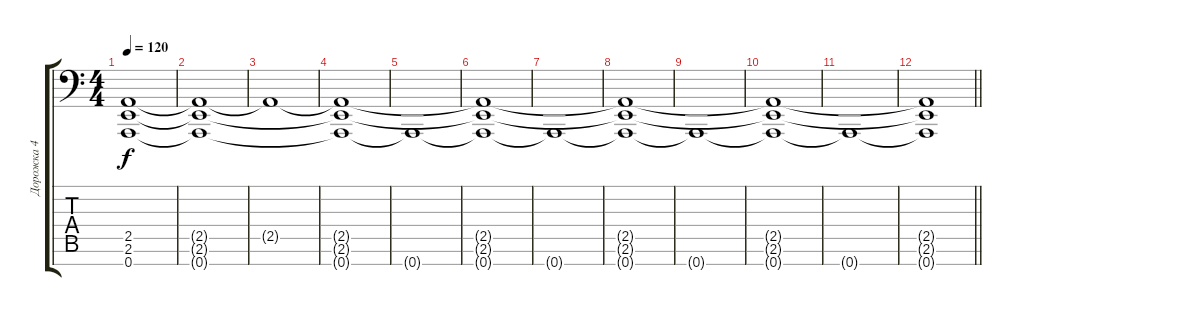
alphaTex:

\track ("Дорожка 4" "Дорожка 4") {instrument synthstrings1}
\staff {score tabs}
\tuning (D4 A3 F3 C3 G2 D2 A1) {hide}
\ts (4 4)
\tempo 120
\clef f4
\ks c
(2.5 2.6 0.7).1{dy f} |
(2.5{t} 2.6{t} 0.7{t}).1 |
2.5{t}.1 |
(2.5{t} 2.6{t} 0.7{t}).1 |
0.7{t}.1 |
(2.5{t} 2.6{t} 0.7{t}).1 |
0.7{t}.1 |
(2.5{t} 2.6{t} 0.7{t}).1 |
0.7{t}.1 |
(2.5{t} 2.6{t} 0.7{t}).1 |
0.7{t}.1 |
\barLineRight lightlight
(2.5{t} 2.6{t} 0.7{t}).1
